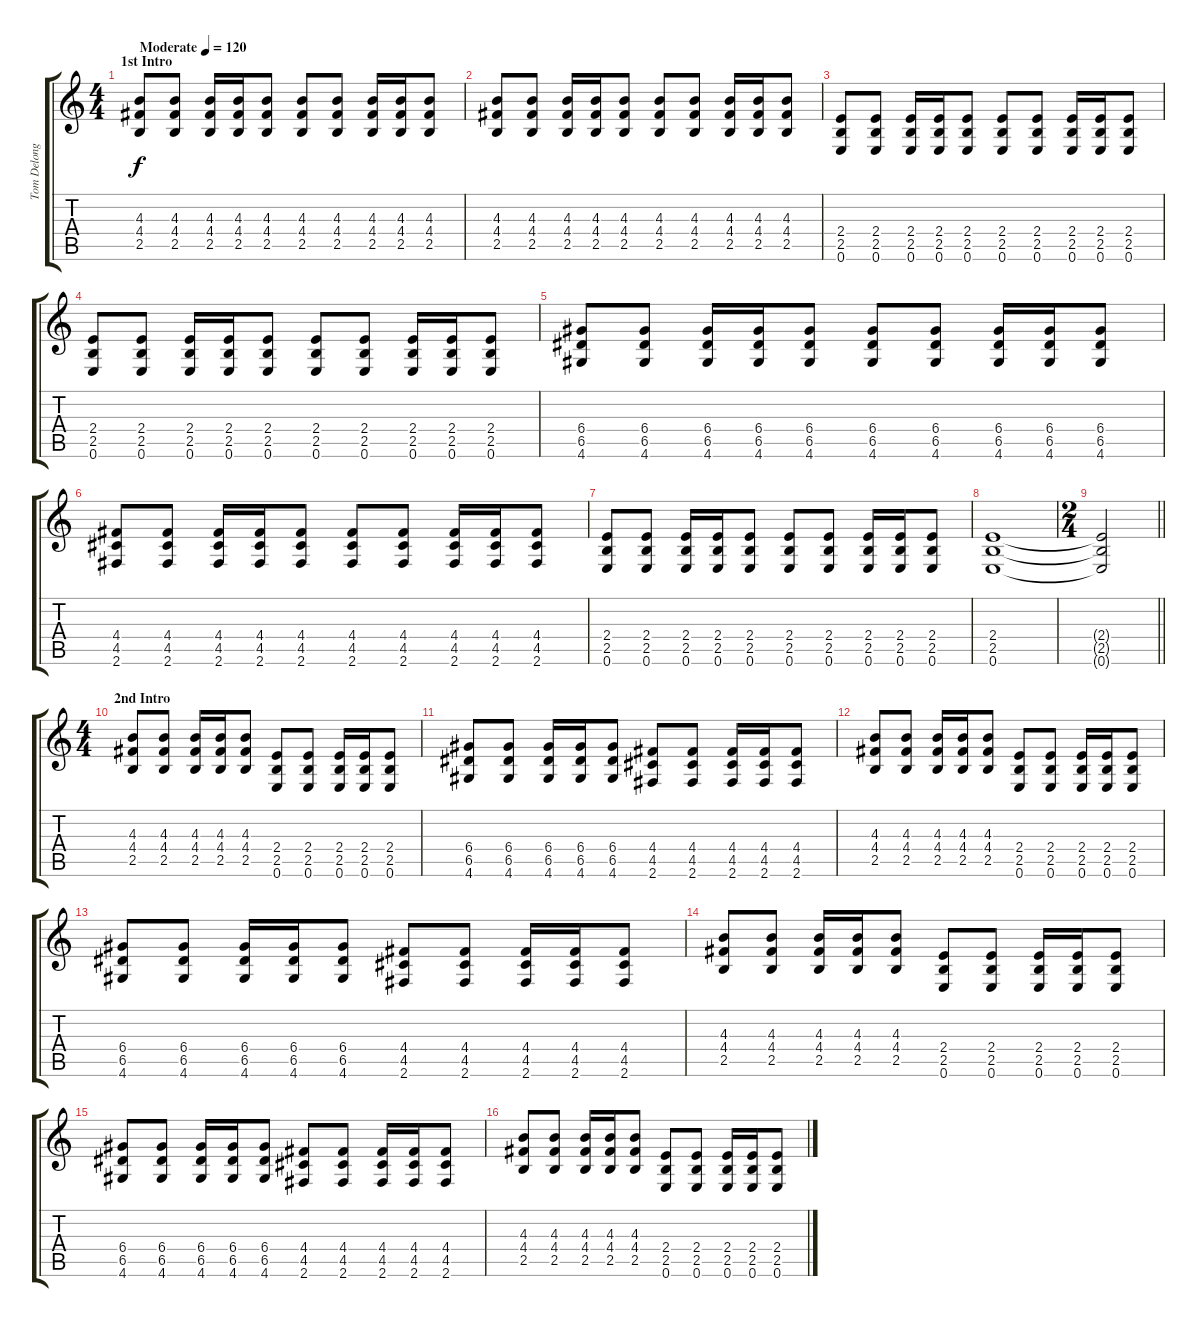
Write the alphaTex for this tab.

\track ("Tom Delonge - 1st Guitar" "Tom Delong") {instrument acousticguitarnylon}
\staff {score tabs}
\tuning (E4 B3 G3 D3 A2 E2) {hide}
\ts (4 4)
\section ("" "1st Intro")
\tempo (120 "Moderate")
\clef g2
\ks c
(4.3 4.4 2.5).8{dy f instrument acousticguitarnylon} (4.3 4.4 2.5).8 (4.3 4.4 2.5).16 (4.3 4.4 2.5).16 (4.3 4.4 2.5).8 (4.3 4.4 2.5).8 (4.3 4.4 2.5).8 (4.3 4.4 2.5).16 (4.3 4.4 2.5).16 (4.3 4.4 2.5).8 |
(4.3 4.4 2.5).8 (4.3 4.4 2.5).8 (4.3 4.4 2.5).16 (4.3 4.4 2.5).16 (4.3 4.4 2.5).8 (4.3 4.4 2.5).8 (4.3 4.4 2.5).8 (4.3 4.4 2.5).16 (4.3 4.4 2.5).16 (4.3 4.4 2.5).8 |
(2.4 2.5 0.6).8 (2.4 2.5 0.6).8 (2.4 2.5 0.6).16 (2.4 2.5 0.6).16 (2.4 2.5 0.6).8 (2.4 2.5 0.6).8 (2.4 2.5 0.6).8 (2.4 2.5 0.6).16 (2.4 2.5 0.6).16 (2.4 2.5 0.6).8 |
(2.4 2.5 0.6).8 (2.4 2.5 0.6).8 (2.4 2.5 0.6).16 (2.4 2.5 0.6).16 (2.4 2.5 0.6).8 (2.4 2.5 0.6).8 (2.4 2.5 0.6).8 (2.4 2.5 0.6).16 (2.4 2.5 0.6).16 (2.4 2.5 0.6).8 |
(6.4 6.5 4.6).8 (6.4 6.5 4.6).8 (6.4 6.5 4.6).16 (6.4 6.5 4.6).16 (6.4 6.5 4.6).8 (6.4 6.5 4.6).8 (6.4 6.5 4.6).8 (6.4 6.5 4.6).16 (6.4 6.5 4.6).16 (6.4 6.5 4.6).8 |
(4.4 4.5 2.6).8 (4.4 4.5 2.6).8 (4.4 4.5 2.6).16 (4.4 4.5 2.6).16 (4.4 4.5 2.6).8 (4.4 4.5 2.6).8 (4.4 4.5 2.6).8 (4.4 4.5 2.6).16 (4.4 4.5 2.6).16 (4.4 4.5 2.6).8 |
(2.4 2.5 0.6).8 (2.4 2.5 0.6).8 (2.4 2.5 0.6).16 (2.4 2.5 0.6).16 (2.4 2.5 0.6).8 (2.4 2.5 0.6).8 (2.4 2.5 0.6).8 (2.4 2.5 0.6).16 (2.4 2.5 0.6).16 (2.4 2.5 0.6).8 |
(2.4 2.5 0.6).1 |
\ts (2 4)
\barLineRight lightlight
(2.4{t} 2.5{t} 0.6{t}).2 |
\ts (4 4)
\section ("" "2nd Intro")
(4.3 4.4 2.5).8{instrument distortionguitar} (4.3 4.4 2.5).8 (4.3 4.4 2.5).16 (4.3 4.4 2.5).16 (4.3 4.4 2.5).8 (2.4 2.5 0.6).8 (2.4 2.5 0.6).8 (2.4 2.5 0.6).16 (2.4 2.5 0.6).16 (2.4 2.5 0.6).8 |
(6.4 6.5 4.6).8 (6.4 6.5 4.6).8 (6.4 6.5 4.6).16 (6.4 6.5 4.6).16 (6.4 6.5 4.6).8 (4.4 4.5 2.6).8 (4.4 4.5 2.6).8 (4.4 4.5 2.6).16 (4.4 4.5 2.6).16 (4.4 4.5 2.6).8 |
(4.3 4.4 2.5).8 (4.3 4.4 2.5).8 (4.3 4.4 2.5).16 (4.3 4.4 2.5).16 (4.3 4.4 2.5).8 (2.4 2.5 0.6).8 (2.4 2.5 0.6).8 (2.4 2.5 0.6).16 (2.4 2.5 0.6).16 (2.4 2.5 0.6).8 |
(6.4 6.5 4.6).8 (6.4 6.5 4.6).8 (6.4 6.5 4.6).16 (6.4 6.5 4.6).16 (6.4 6.5 4.6).8 (4.4 4.5 2.6).8 (4.4 4.5 2.6).8 (4.4 4.5 2.6).16 (4.4 4.5 2.6).16 (4.4 4.5 2.6).8 |
(4.3 4.4 2.5).8 (4.3 4.4 2.5).8 (4.3 4.4 2.5).16 (4.3 4.4 2.5).16 (4.3 4.4 2.5).8 (2.4 2.5 0.6).8 (2.4 2.5 0.6).8 (2.4 2.5 0.6).16 (2.4 2.5 0.6).16 (2.4 2.5 0.6).8 |
(6.4 6.5 4.6).8 (6.4 6.5 4.6).8 (6.4 6.5 4.6).16 (6.4 6.5 4.6).16 (6.4 6.5 4.6).8 (4.4 4.5 2.6).8 (4.4 4.5 2.6).8 (4.4 4.5 2.6).16 (4.4 4.5 2.6).16 (4.4 4.5 2.6).8 |
(4.3 4.4 2.5).8 (4.3 4.4 2.5).8 (4.3 4.4 2.5).16 (4.3 4.4 2.5).16 (4.3 4.4 2.5).8 (2.4 2.5 0.6).8 (2.4 2.5 0.6).8 (2.4 2.5 0.6).16 (2.4 2.5 0.6).16 (2.4 2.5 0.6).8
